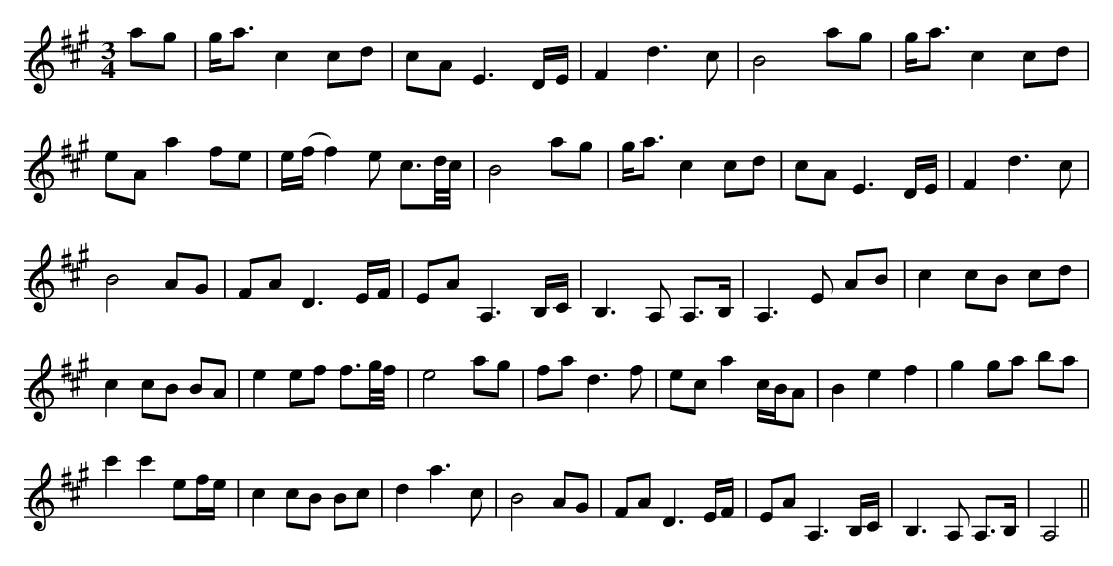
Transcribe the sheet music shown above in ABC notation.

X:1
M:3/4
K:A
ag|g<a c2 cd|cA E3D/E/|F2 d3c|B4 ag|g<a c2 cd|
eA a2 fe|e/(f/ f2) e c3/2d/4c/4|B4 ag|g<a c2 cd|cA E3D/E/|F2 d3c|
B4 AG|FA D3E/F/|EA A,3B,/C/|B,3A, A,>B,|A,3 E AB|c2 cB cd|
c2 cB BA|e2 ef f3/2g/4f/4|e4ag|fa d3f|ec a2 c/B/A|B2 e2 f2|g2 ga ba|
c'2 c'2 ef/e/|c2 cB Bc|d2 a3c|B4 AG|FA D3E/F/|EA A,3B,/C/|B,3A, A,>B,|A,4||
